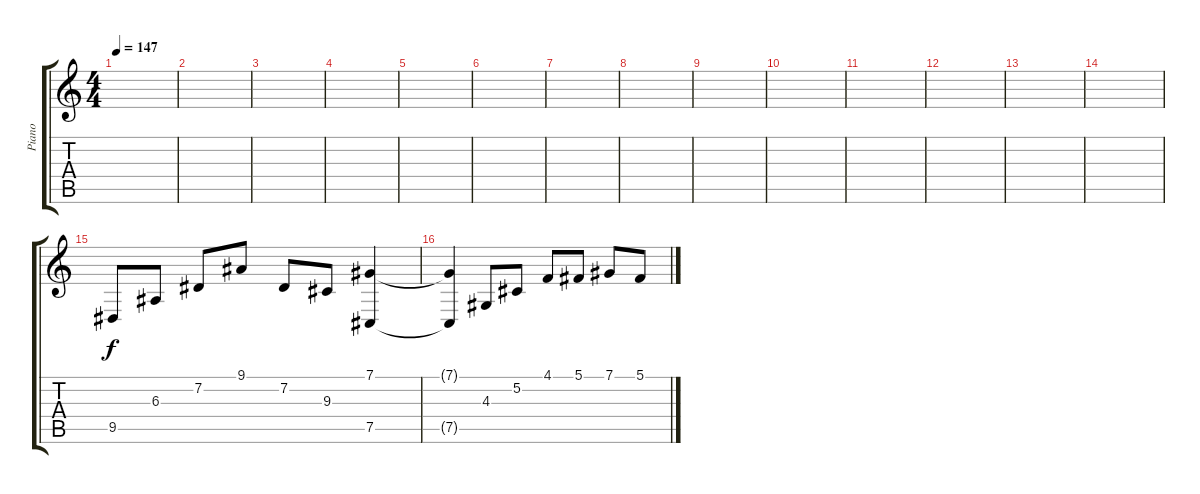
\track ("Piano" "Piano") {instrument acousticgrandpiano}
\staff {score tabs}
\tuning (Db4 Ab3 E3 B2 Gb2 B1) {hide}
\ts (4 4)
\tempo 147
\clef g2
\ks c
|
|
|
|
|
|
|
|
|
|
|
|
|
|
9.5.8 6.3.8 7.2.8 9.1.8 7.2.8 9.3.8 (7.1 7.5).4 |
(7.1{t} 7.5{t}).4 4.3.8 5.2.8 4.1.8 5.1.8 7.1.8 5.1.8
